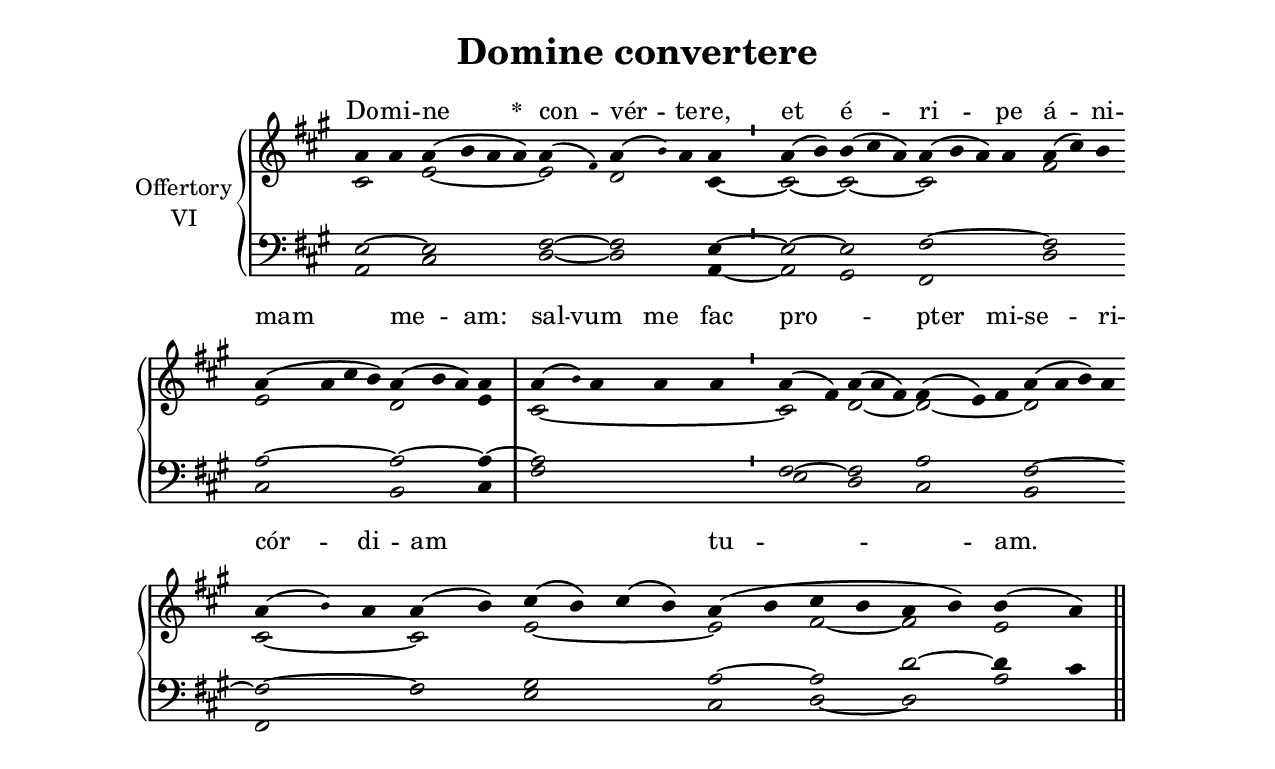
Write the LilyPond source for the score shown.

\version "2.18"
\include "gregorian.ly"
\include "noh2.ily"


%Page reference: page ii.132
%(volume.page)

global = {
 \key a \major
 \cadenzaOn 
}

\header {
  title = \markup \center-column {"Domine convertere" \vspace #1 }
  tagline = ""
  composer = ""
}

\paper {
 #(include-special-characters)
  oddHeaderMarkup = \markup \fill-line {
    \line {}
    \center-column {
      \on-the-fly #first-page     " "
      \on-the-fly #not-first-page "Domine convertere"
    }
    \line { \on-the-fly #print-page-number-check-first \fromproperty #'page:page-number-string }
  }
  evenHeaderMarkup = \markup \fill-line {
    \line { \on-the-fly #print-page-number-check-first \fromproperty #'page:page-number-string }
    \center-column { "Domine convertere" }
    \line {}
  }
}

chantText = \lyricmode {
Do -- mi -- ne 
\set stanza = " * " con -- vér -- te -- re, et é -- ri -- pe á -- ni -- mam me -- am: 
sal -- vum me fac pro -- _ pter mi -- se -- ri -- cór -- di -- am _ _ tu -- am. }

chantMusic = {
\tieDown   a'4 a'4 a'4 ( b'4 a'4 a'4)  a'4 ( \once \tweak #'font-size #-4 fis' ) a'4 ( \once \tweak #'font-size #-4 b' ) a'4 a'4 \divisioMinima
 a'4 ( b'4) b'4 ( cis''4 a'4) a'4 ( b'4 a'4) a'4 a'4 ( cis''4) b'4 \forceBreak
 a'4 ( a'4 cis''4 b'4) a'4 ( b'4 a'4) a'4 \divisioMaxima
 a'4 ( \once \tweak #'font-size #-4 b' ) a'4 a'4 a'4 \divisioMinima
 a'4 ( fis'4) a'4 ( a'4 fis'4) fis'4 ( e'4) fis'4 a'4 ( a'4 b'4) a'4 \forceBreak
 a'4 ( \once \tweak #'font-size #-4 b' ) a'4 a'4 ( b'4) cis''4 ( b'4) cis''4 ( b'4) a'4 ( b'4 cis''4 b'4 a'4 b'4) b'4 ( a'4) \finalis

}

altoMusic = {
cis'2 e'2*4/2 ~ e'2 d'2*3/2 cis'4 ~ \divisioMinima
cis'2 ~ cis'2*3/2 ~ cis'2*4/2 fis'2*3/2 e'2*4/2 d'2*3/2 e'4 \divisioMaxima
cis'2*5/2 ~ \divisioMinima
cis'2 d'2*3/2 ~ d'2*3/2 ~ d'2*4/2 cis'2*3/2 ~ cis'2 e'2*4/2 ~ e'2 fis'2 ~ fis'2 e'2 \finalis
}

tenorMusic = {
e2 ~ e2*4/2 fis2 ~ fis2*3/2 e4 ~ \divisioMinima
e2 ~ e2*3/2 fis2*4/2 ~ fis2*3/2 a2*4/2 ~ a2*3/2 ~ a4 ~ \divisioMaxima
a2*5/2 \divisioMinima
fis2 ~ fis2*3/2 a2*3/2 fis2*4/2 ~ fis2*3/2 ~ fis2 gis2*4/2 a2 ~ a2 d'2 ~ d'4 cis'4 \finalis
}

bassMusic = {
a,2 cis2*4/2 d2 ~ d2*3/2 a,4 ~ \divisioMinima
a,2 gis,2*3/2 fis,2*4/2 d2*3/2 cis2*4/2 b,2*3/2 cis4 \divisioMaxima
fis2*5/2 \divisioMinima
e2 d2*3/2 cis2*3/2 b,2*4/2 fis,2*3/2 fis2 e2*4/2 cis2 d2 ~ d2 a2 \finalis
}

voiceLines = {
\voiceLineStyle


}

\score{
  <<
    \new GrandStaff <<
      \set GrandStaff.autoBeaming = ##f
      \set GrandStaff.instrumentName = \markup \center-column {
        "Offertory"
        "VI"
      }
      \new Staff = up <<
        \new Voice = "chant" {
          \voiceOne \global \chantMusic
        }
        \new Voice {
          \voiceTwo \global \altoMusic
        }
      >>

      \new Staff = down <<
        \clef bass
        \new Voice {
          \voiceOne \global \tenorMusic
        }
        \new Voice {
          \voiceTwo \global \bassMusic
        }
	\new Voice {
        \voiceThree \global \voiceLines
        }
      >>
    >>
    \new Lyrics \lyricsto chant {
      \chantText
    }
  >>
  \layout{
  }
  \midi{
    \tempo 4 = 125
  }
}
